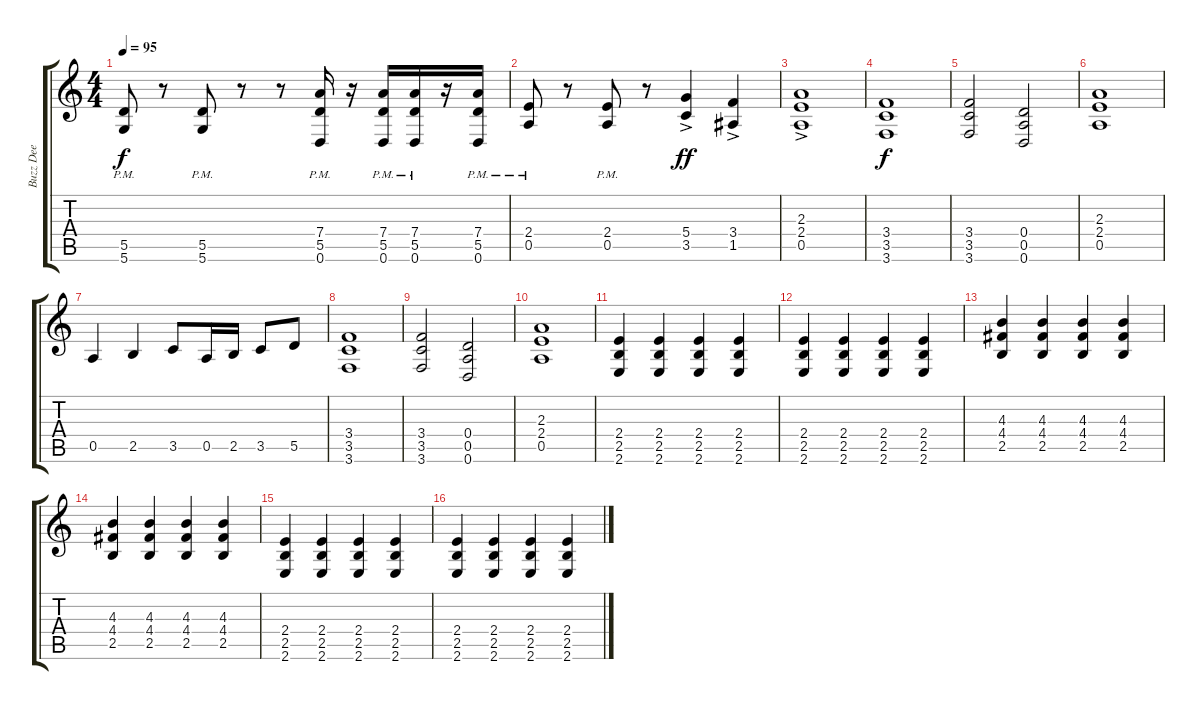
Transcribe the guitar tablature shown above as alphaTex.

\track ("Buzz Dee" "Buzz Dee") {instrument distortionguitar}
\staff {score tabs}
\tuning (E4 B3 G3 D3 A2 D2) {hide}
\ts (4 4)
\tempo 95
\clef g2
\ks c
(5.5{pm} 5.6{pm}).8{dy f} r.8 (5.5{pm} 5.6{pm}).8 r.8 r.8 (7.4{pm} 5.5{pm} 0.6{pm}).16 r.16 (7.4{pm} 5.5{pm} 0.6{pm}).16 (7.4{pm} 5.5{pm} 0.6{pm}).16 r.16 (7.4{pm} 5.5{pm} 0.6{pm}).16 |
(2.4{pm} 0.5{pm}).8 r.8 (2.4{pm} 0.5{pm}).8 r.8 (5.4{ac} 3.5{ac}).4{dy ff} (3.4{ac} 1.5{ac}).4 |
(2.3 2.4{ac} 0.5{ac}).1 |
(3.4 3.5 3.6).1{dy f} |
(3.4 3.5 3.6).2 (0.4 0.5 0.6).2 |
(2.3 2.4 0.5).1 |
0.5.4 2.5.4 3.5.8 0.5.16 2.5.16 3.5.8 5.5.8 |
(3.4 3.5 3.6).1 |
(3.4 3.5 3.6).2 (0.4 0.5 0.6).2 |
(2.3 2.4 0.5).1 |
(2.4 2.5 2.6).4 (2.4 2.5 2.6).4 (2.4 2.5 2.6).4 (2.4 2.5 2.6).4 |
(2.4 2.5 2.6).4 (2.4 2.5 2.6).4 (2.4 2.5 2.6).4 (2.4 2.5 2.6).4 |
(4.3 4.4 2.5).4 (4.3 4.4 2.5).4 (4.3 4.4 2.5).4 (4.3 4.4 2.5).4 |
(4.3 4.4 2.5).4 (4.3 4.4 2.5).4 (4.3 4.4 2.5).4 (4.3 4.4 2.5).4 |
(2.4 2.5 2.6).4 (2.4 2.5 2.6).4 (2.4 2.5 2.6).4 (2.4 2.5 2.6).4 |
(2.4 2.5 2.6).4 (2.4 2.5 2.6).4 (2.4 2.5 2.6).4 (2.4 2.5 2.6).4
